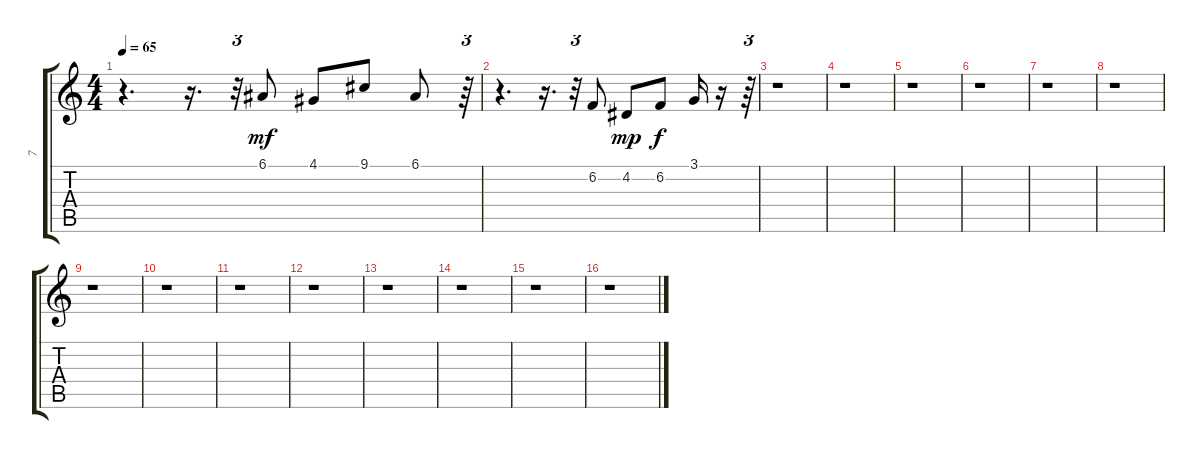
\track ("7" "7") {instrument brightacousticpiano}
\staff {score tabs}
\tuning (E4 B3 G3 D3 A2 E2) {hide}
\ts (4 4)
\tempo 65
\clef g2
\ks c
r.4{d dy mf} r.16{d} r.32{tu (3 2)} 6.1.8 4.1.8 9.1.8 6.1.8 r.64{tu (3 2)} |
r.4{d} r.16{d} r.32{tu (3 2)} 6.2.8 4.2.8{dy mp} 6.2.8{dy f} 3.1.16 r.16 r.64{tu (3 2)} |
r.1 |
r.1 |
r.1 |
r.1 |
r.1 |
r.1 |
r.1 |
r.1 |
r.1 |
r.1 |
r.1 |
r.1 |
r.1 |
r.1
